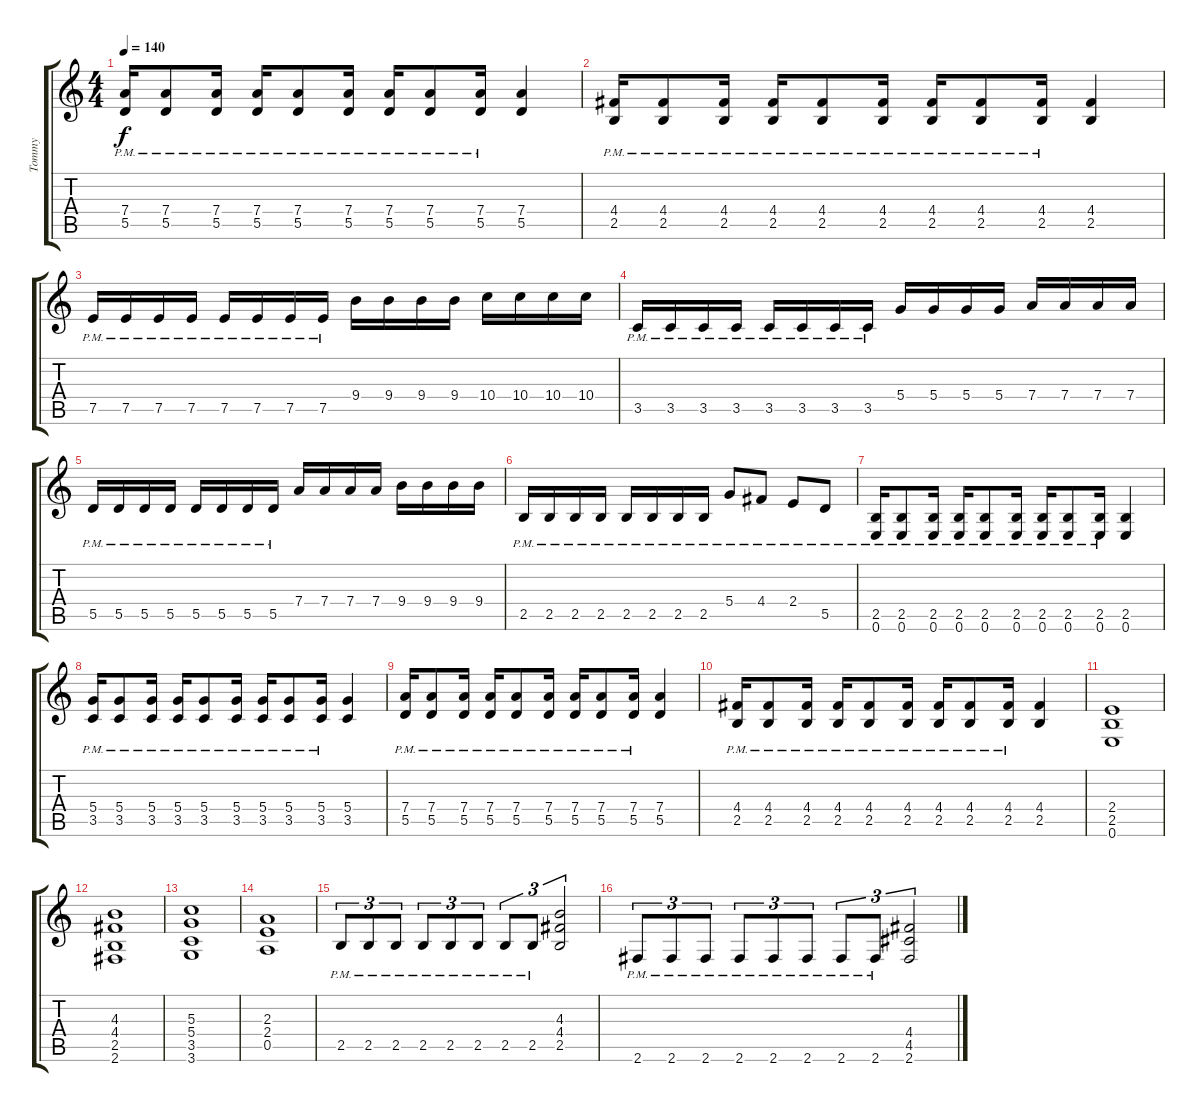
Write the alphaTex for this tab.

\track ("Tommy" "Tommy") {instrument distortionguitar}
\staff {score tabs}
\tuning (E4 B3 G3 D3 A2 E2) {hide}
\ts (4 4)
\tempo 140
\clef g2
\ks c
(7.4{pm} 5.5{pm}).16{dy f} (7.4{pm} 5.5{pm}).8 (7.4{pm} 5.5{pm}).16 (7.4{pm} 5.5{pm}).16 (7.4{pm} 5.5{pm}).8 (7.4{pm} 5.5{pm}).16 (7.4{pm} 5.5{pm}).16 (7.4{pm} 5.5{pm}).8 (7.4{pm} 5.5{pm}).16 (7.4 5.5).4 |
(4.4{pm} 2.5{pm}).16 (4.4{pm} 2.5{pm}).8 (4.4{pm} 2.5{pm}).16 (4.4{pm} 2.5{pm}).16 (4.4{pm} 2.5{pm}).8 (4.4{pm} 2.5{pm}).16 (4.4{pm} 2.5{pm}).16 (4.4{pm} 2.5{pm}).8 (4.4{pm} 2.5{pm}).16 (4.4 2.5).4 |
7.5{pm}.16 7.5{pm}.16 7.5{pm}.16 7.5{pm}.16 7.5{pm}.16 7.5{pm}.16 7.5{pm}.16 7.5{pm}.16 9.4.16 9.4.16 9.4.16 9.4.16 10.4.16 10.4.16 10.4.16 10.4.16 |
3.5{pm}.16 3.5{pm}.16 3.5{pm}.16 3.5{pm}.16 3.5{pm}.16 3.5{pm}.16 3.5{pm}.16 3.5{pm}.16 5.4.16 5.4.16 5.4.16 5.4.16 7.4.16 7.4.16 7.4.16 7.4.16 |
5.5{pm}.16 5.5{pm}.16 5.5{pm}.16 5.5{pm}.16 5.5{pm}.16 5.5{pm}.16 5.5{pm}.16 5.5{pm}.16 7.4.16 7.4.16 7.4.16 7.4.16 9.4.16 9.4.16 9.4.16 9.4.16 |
2.5{pm}.16 2.5{pm}.16 2.5{pm}.16 2.5{pm}.16 2.5{pm}.16 2.5{pm}.16 2.5{pm}.16 2.5{pm}.16 5.4{pm}.8 4.4{pm}.8 2.4{pm}.8 5.5{pm}.8 |
(2.5{pm} 0.6{pm}).16 (2.5{pm} 0.6{pm}).8 (2.5{pm} 0.6{pm}).16 (2.5{pm} 0.6{pm}).16 (2.5{pm} 0.6{pm}).8 (2.5{pm} 0.6{pm}).16 (2.5{pm} 0.6{pm}).16 (2.5{pm} 0.6{pm}).8 (2.5{pm} 0.6{pm}).16 (2.5 0.6).4 |
(5.4{pm} 3.5{pm}).16 (5.4{pm} 3.5{pm}).8 (5.4{pm} 3.5{pm}).16 (5.4{pm} 3.5{pm}).16 (5.4{pm} 3.5{pm}).8 (5.4{pm} 3.5{pm}).16 (5.4{pm} 3.5{pm}).16 (5.4{pm} 3.5{pm}).8 (5.4{pm} 3.5{pm}).16 (5.4 3.5).4 |
(7.4{pm} 5.5{pm}).16 (7.4{pm} 5.5{pm}).8 (7.4{pm} 5.5{pm}).16 (7.4{pm} 5.5{pm}).16 (7.4{pm} 5.5{pm}).8 (7.4{pm} 5.5{pm}).16 (7.4{pm} 5.5{pm}).16 (7.4{pm} 5.5{pm}).8 (7.4{pm} 5.5{pm}).16 (7.4 5.5).4 |
(4.4{pm} 2.5{pm}).16 (4.4{pm} 2.5{pm}).8 (4.4{pm} 2.5{pm}).16 (4.4{pm} 2.5{pm}).16 (4.4{pm} 2.5{pm}).8 (4.4{pm} 2.5{pm}).16 (4.4{pm} 2.5{pm}).16 (4.4{pm} 2.5{pm}).8 (4.4{pm} 2.5{pm}).16 (4.4 2.5).4 |
(2.4 2.5 0.6).1 |
(4.3 4.4 2.5 2.6).1 |
(5.3 5.4 3.5 3.6).1 |
(2.3 2.4 0.5).1 |
2.5{pm}.8{tu (3 2)} 2.5{pm}.8{tu (3 2)} 2.5{pm}.8{tu (3 2)} 2.5{pm}.8{tu (3 2)} 2.5{pm}.8{tu (3 2)} 2.5{pm}.8{tu (3 2)} 2.5{pm}.8{tu (3 2)} 2.5{pm}.8{tu (3 2)} (4.3 4.4 2.5).2{tu (3 2)} |
2.6{pm}.8{tu (3 2)} 2.6{pm}.8{tu (3 2)} 2.6{pm}.8{tu (3 2)} 2.6{pm}.8{tu (3 2)} 2.6{pm}.8{tu (3 2)} 2.6{pm}.8{tu (3 2)} 2.6{pm}.8{tu (3 2)} 2.6{pm}.8{tu (3 2)} (4.4 4.5 2.6).2{tu (3 2)}
